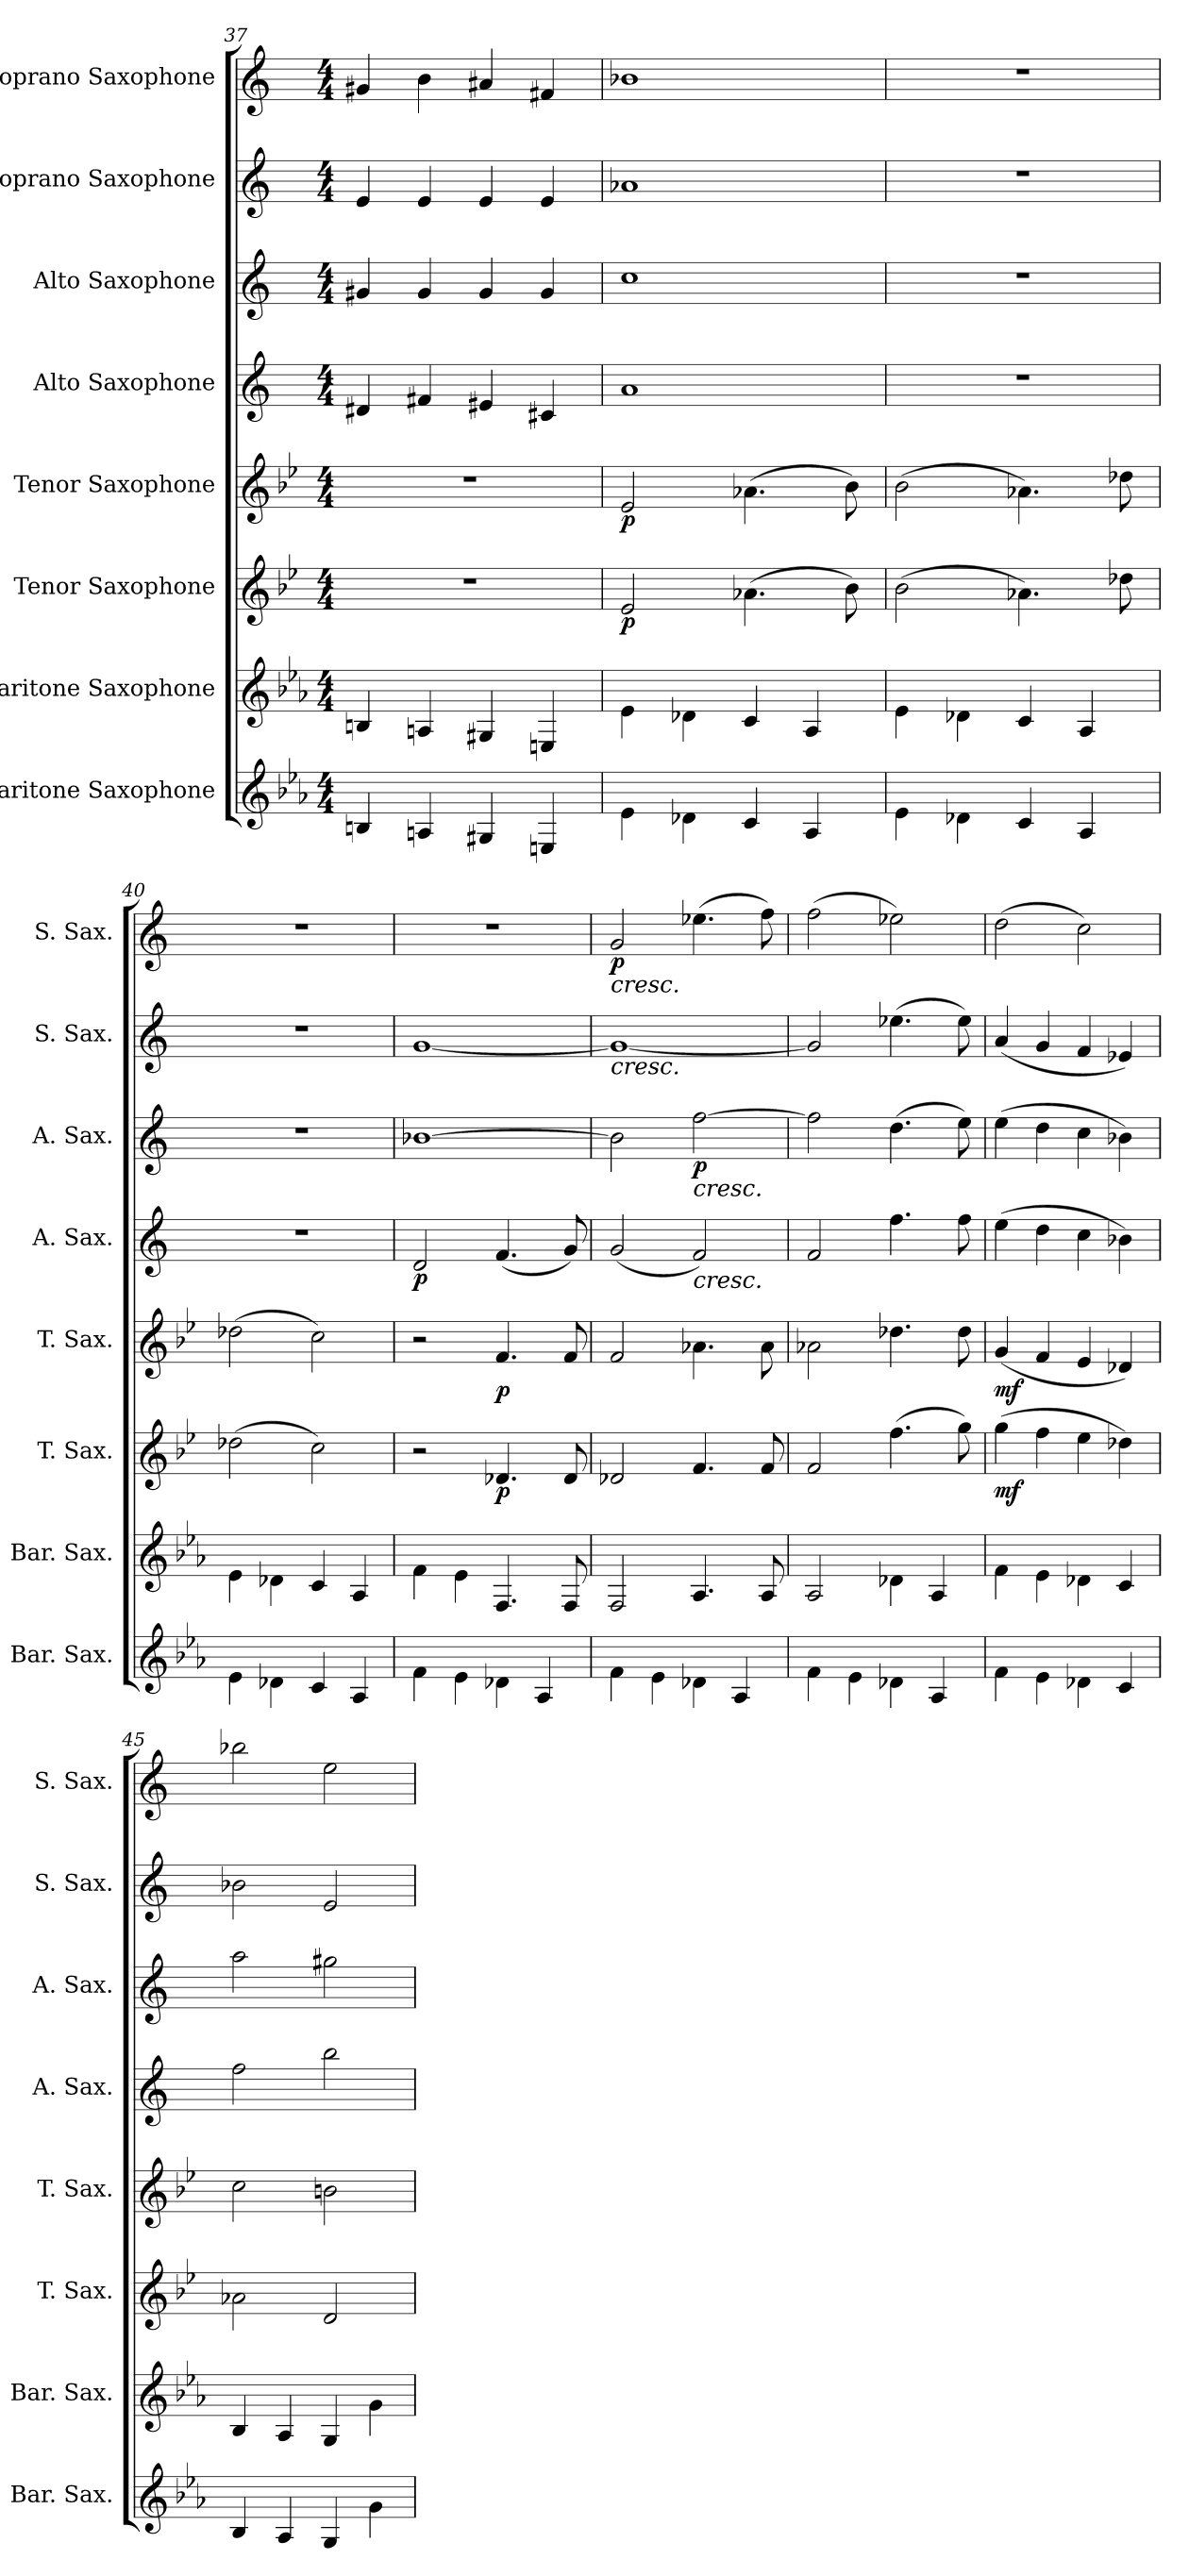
**kern	**kern	**kern	**dynam	**kern	**dynam	**kern	**dynam	**kern	**dynam	**kern	**kern	**dynam
*part8	*part7	*part6	*part6	*part5	*part5	*part4	*part4	*part3	*part3	*part2	*part1	*part1
*staff8	*staff7	*staff6	*staff6	*staff5	*staff5	*staff4	*staff4	*staff3	*staff3	*staff2	*staff1	*staff1
*I"Baritone Saxophone	*I"Baritone Saxophone	*I"Tenor Saxophone	*	*I"Tenor Saxophone	*	*I"Alto Saxophone	*	*I"Alto Saxophone	*	*I"Soprano Saxophone	*I"Soprano Saxophone	*
*I'Bar. Sax.	*I'Bar. Sax.	*I'T. Sax.	*	*I'T. Sax.	*	*I'A. Sax.	*	*I'A. Sax.	*	*I'S. Sax.	*I'S. Sax.	*
*clefG2	*clefG2	*clefG2	*	*clefG2	*	*clefG2	*	*clefG2	*	*clefG2	*clefG2	*
*ITrd12c21	*ITrd12c21	*ITrd8c14	*	*ITrd8c14	*	*ITrd5c9	*	*ITrd5c9	*	*ITrd1c2	*ITrd1c2	*
*k[b-e-a-]	*k[b-e-a-]	*k[b-e-]	*	*k[b-e-]	*	*k[b-e-a-]	*	*k[b-e-a-]	*	*k[b-e-]	*k[b-e-]	*
*M4/4	*M4/4	*M4/4	*	*M4/4	*	*M4/4	*	*M4/4	*	*M4/4	*M4/4	*
=37	=37	=37	=37	=37	=37	=37	=37	=37	=37	=37	=37	=37
4BBn/	4BBn/	1r	.	1r	.	4F#X/	.	4Bn/	.	4d/	4f#X/	.
4AAn/	4AAn/	.	.	.	.	4An/	.	4B/	.	4d/	4a\	.
4GG#X/	4GG#X/	.	.	.	.	4G#X/	.	4B/	.	4d/	4g#X/	.
4EEn/	4EEn/	.	.	.	.	4En/	.	4B/	.	4d/	4en/	.
=38	=38	=38	=38	=38	=38	=38	=38	=38	=38	=38	=38	=38
!	!	!	!LO:DY:b	!	!LO:DY:b	!	!	!	!	!	!	!
4E-\	4E-\	2E-/	p	2E-/	p	1c	.	1e-	.	1g-X	1a-X	.
4D-X\	4D-X\	.	.	.	.	.	.	.	.	.	.	.
4C/	4C/	(>4.A-X\	.	(>4.A-X\	.	.	.	.	.	.	.	.
4AA-/	4AA-/	.	.	.	.	.	.	.	.	.	.	.
.	.	8B-\)	.	8B-\)	.	.	.	.	.	.	.	.
=39	=39	=39	=39	=39	=39	=39	=39	=39	=39	=39	=39	=39
4E-\	4E-\	(>2B-\	.	(>2B-\	.	1r	.	1r	.	1r	1r	.
4D-X\	4D-X\	.	.	.	.	.	.	.	.	.	.	.
4C/	4C/	4.A-X\)	.	4.A-X\)	.	.	.	.	.	.	.	.
4AA-/	4AA-/	.	.	.	.	.	.	.	.	.	.	.
.	.	8d-X\	.	8d-X\	.	.	.	.	.	.	.	.
!!LO:PB:g=z
=40	=40	=40	=40	=40	=40	=40	=40	=40	=40	=40	=40	=40
4E-\	4E-\	(>2d-X\	.	(>2d-X\	.	1r	.	1r	.	1r	1r	.
4D-X\	4D-X\	.	.	.	.	.	.	.	.	.	.	.
4C/	4C/	2c\)	.	2c\)	.	.	.	.	.	.	.	.
4AA-/	4AA-/	.	.	.	.	.	.	.	.	.	.	.
!!LO:PB:g=z
=41	=41	=41	=41	=41	=41	=41	=41	=41	=41	=41	=41	=41
!	!	!	!	!	!	!	!LO:DY:b	!	!	!	!	!
4F\	4F\	2r	.	2r	.	2F/	p	[1d-X	.	[1f	1r	.
4E-\	4E-\	.	.	.	.	.	.	.	.	.	.	.
!	!	!	!LO:DY:b	!	!LO:DY:b	!	!	!	!	!	!	!
4D-X\	4.FF/	4.D-X/	p	4.F/	p	(<4.A-/	.	.	.	.	.	.
4AA-/	.	.	.	.	.	.	.	.	.	.	.	.
.	8FF/	8D-/	.	8F/	.	8B-/)	.	.	.	.	.	.
=42	=42	=42	=42	=42	=42	=42	=42	=42	=42	=42	=42	=42
!	!	!	!	!	!	!	!	!	!	!	!LO:TX:b:i:t=cresc.	!
!	!	!	!	!	!	!	!	!	!	!LO:TX:b:i:t=cresc.	!	!
!	!	!	!	!	!	!	!	!	!	!	!	!LO:DY:b
4F\	2FF/	2D-X/	.	2F/	.	(<2B-/	.	2d-\]	.	1f_	2f/	p
4E-\	.	.	.	.	.	.	.	.	.	.	.	.
!	!	!	!	!	!	!	!	!LO:TX:b:i:t=cresc.	!	!	!	!
!	!	!	!	!	!	!LO:TX:b:i:t=cresc.	!	!	!	!	!	!
!	!	!	!	!	!	!	!	!	!LO:DY:b	!	!	!
4D-X\	4.AA-/	4.F/	.	4.A-X\	.	2A-/)	.	[2a-\	p	.	(>4.dd-X\	.
4AA-/	.	.	.	.	.	.	.	.	.	.	.	.
.	8AA-/	8F/	.	8A-\	.	.	.	.	.	.	8ee-\)	.
=43	=43	=43	=43	=43	=43	=43	=43	=43	=43	=43	=43	=43
4F\	2AA-/	2F/	.	2A-X\	.	2A-/	.	2a-\]	.	2f/]	(>2ee-\	.
4E-\	.	.	.	.	.	.	.	.	.	.	.	.
4D-X\	4D-X\	(>4.f\	.	4.d-X\	.	4.a-\	.	(>4.f\	.	(>4.dd-X\	2dd-X\)	.
4AA-/	4AA-/	.	.	.	.	.	.	.	.	.	.	.
.	.	8g\)	.	8d-\	.	8a-\	.	8g\)	.	8dd-\)	.	.
=44	=44	=44	=44	=44	=44	=44	=44	=44	=44	=44	=44	=44
!	!	!	!LO:DY:b	!	!LO:DY:b	!	!	!	!	!	!	!
4F\	4F\	(>4g\	mf	(<4G/	mf	(>4g\	.	(>4g\	.	(<4g/	(>2cc\	.
4E-\	4E-\	4f\	.	4F/	.	4f\	.	4f\	.	4f/	.	.
4D-X\	4D-X\	4e-\	.	4E-/	.	4e-\	.	4e-\	.	4e-/	2b-\)	.
4C/	4C/	4d-X\)	.	4D-X/)	.	4d-X\)	.	4d-X\)	.	4d-X/)	.	.
=45	=45	=45	=45	=45	=45	=45	=45	=45	=45	=45	=45	=45
4BB-/	4BB-/	2A-X\	.	2c\	.	2a-\	.	2cc\	.	2a-X\	2aa-X\	.
4AA-/	4AA-/	.	.	.	.	.	.	.	.	.	.	.
4GG/	4GG/	2D/	.	2Bn\	.	2dd\	.	2bn\	.	2d/	2dd\	.
4G\	4G\	.	.	.	.	.	.	.	.	.	.	.
=	=	=	=	=	=	=	=	=	=	=	=	=
*-	*-	*-	*-	*-	*-	*-	*-	*-	*-	*-	*-	*-
